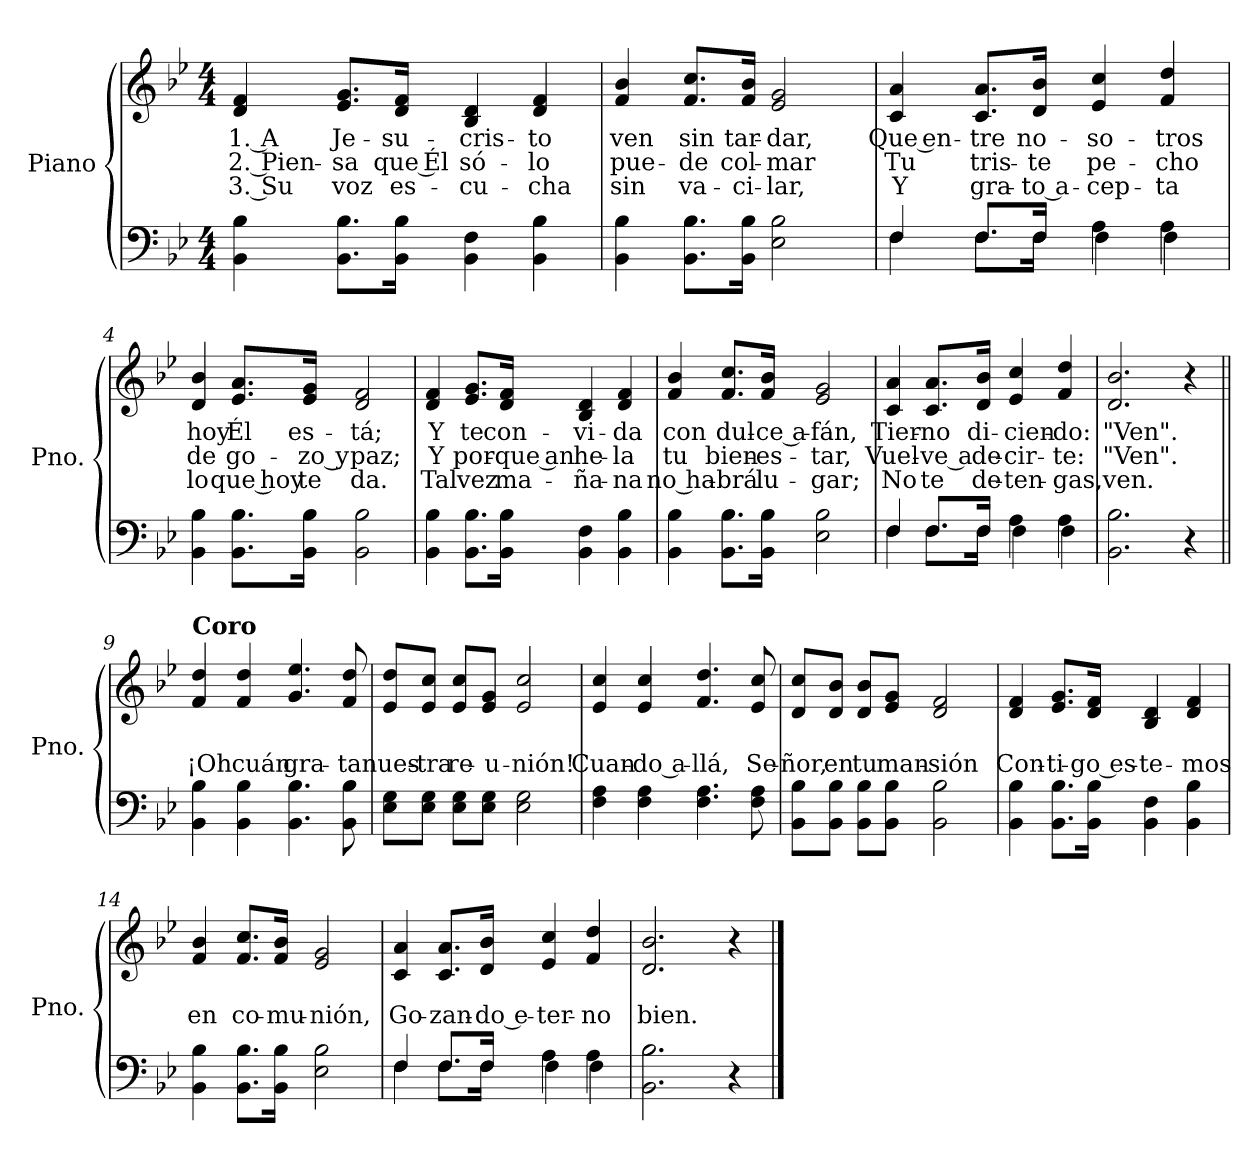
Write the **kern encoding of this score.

**kern	**kern	**text	**text	**text
*part1	*part1	*part1	*part1	*part1
*staff2	*staff1	*staff1	*staff1	*staff1
*I"Piano	*	*	*	*
*I'Pno.	*	*	*	*
*stria5	*stria5	*	*	*
*clefF4	*clefG2	*	*	*
*k[b-e-]	*k[b-e-]	*	*	*
*M4/4	*M4/4	*	*	*
=1	=1	=1	=1	=1
!	!	!LO:LY:b	!LO:LY:b	!LO:LY:b
4BB-\ 4B-\	4d/ 4f/	1. A	2. Pien-	3. Su
!	!	!LO:LY:b	!LO:LY:b	!LO:LY:b
8.BB-\ 8.B-\L	8.e-/ 8.g/L	Je-	-sa	voz
!	!	!LO:LY:b	!LO:LY:b	!LO:LY:b
16BB-\ 16B-\Jk	16d/ 16f/Jk	-su-	que Él	es-
!	!	!LO:LY:b	!LO:LY:b	!LO:LY:b
4BB-\ 4F\	4B-/ 4d/	-cris-	só-	-cu-
!	!	!LO:LY:b	!LO:LY:b	!LO:LY:b
4BB-\ 4B-\	4d/ 4f/	-to	-lo	-cha
=2	=2	=2	=2	=2
!	!	!LO:LY:b	!LO:LY:b	!LO:LY:b
4BB-\ 4B-\	4f/ 4b-/	ven	pue-	sin
!	!	!LO:LY:b	!LO:LY:b	!LO:LY:b
8.BB-\ 8.B-\L	8.f/ 8.cc/L	sin	-de	va-
!	!	!LO:LY:b	!LO:LY:b	!LO:LY:b
16BB-\ 16B-\Jk	16f/ 16b-/Jk	tar-	col-	-ci-
!	!	!LO:LY:b	!LO:LY:b	!LO:LY:b
2E-\ 2B-\	2e-/ 2g/	-dar,	-mar	-lar,
=3	=3	=3	=3	=3
*^	*	*	*	*
!	!	!	!LO:LY:b	!LO:LY:b	!LO:LY:b
4F/	4F\	4c/ 4a/	Que en-	Tu	Y
!	!	!	!LO:LY:b	!LO:LY:b	!LO:LY:b
8.F/L	8.F\L	8.c/ 8.a/L	-tre	tris-	gra-
!	!	!	!LO:LY:b	!LO:LY:b	!LO:LY:b
16F/Jk	16F\Jk	16d/ 16b-/Jk	no-	-te	-to a-
!	!	!	!LO:LY:b	!LO:LY:b	!LO:LY:b
4A\	4F\	4e-/ 4cc/	-so-	pe-	-cep-
!	!	!	!LO:LY:b	!LO:LY:b	!LO:LY:b
4A\	4F\	4f/ 4dd/	-tros	-cho	-ta
=4	=4	=4	=4	=4	=4
!	!	!	!LO:LY:b	!LO:LY:b	!LO:LY:b
*v	*v	*	*	*	*
4BB-\ 4B-\	4d/ 4b-/	hoy	de	lo
!	!	!LO:LY:b	!LO:LY:b	!LO:LY:b
8.BB-\ 8.B-\L	8.e-/ 8.a/L	Él	go-	que hoy
!	!	!LO:LY:b	!LO:LY:b	!LO:LY:b
16BB-\ 16B-\Jk	16e-/ 16g/Jk	es-	-zo y	te
!	!	!LO:LY:b	!LO:LY:b	!LO:LY:b
2BB-\ 2B-\	2d/ 2f/	-tá;	paz;	da.
=5	=5	=5	=5	=5
!	!	!LO:LY:b	!LO:LY:b	!LO:LY:b
4BB-\ 4B-\	4d/ 4f/	Y	Y	Tal
!	!	!LO:LY:b	!LO:LY:b	!LO:LY:b
8.BB-\ 8.B-\L	8.e-/ 8.g/L	te	por-	vez
!	!	!LO:LY:b	!LO:LY:b	!LO:LY:b
16BB-\ 16B-\Jk	16d/ 16f/Jk	con-	-que an-	ma-
!	!	!LO:LY:b	!LO:LY:b	!LO:LY:b
4BB-\ 4F\	4B-/ 4d/	-vi-	-he-	-ña-
!	!	!LO:LY:b	!LO:LY:b	!LO:LY:b
4BB-\ 4B-\	4d/ 4f/	-da	-la	-na
=6	=6	=6	=6	=6
!	!	!LO:LY:b	!LO:LY:b	!LO:LY:b
4BB-\ 4B-\	4f/ 4b-/	con	tu	no ha-
!	!	!LO:LY:b	!LO:LY:b	!LO:LY:b
8.BB-\ 8.B-\L	8.f/ 8.cc/L	dul-	bien-	-brá
!	!	!LO:LY:b	!LO:LY:b	!LO:LY:b
16BB-\ 16B-\Jk	16f/ 16b-/Jk	-ce a-	-es-	lu-
!	!	!LO:LY:b	!LO:LY:b	!LO:LY:b
2E-\ 2B-\	2e-/ 2g/	-fán,	-tar,	-gar;
=7	=7	=7	=7	=7
*^	*	*	*	*
!	!	!	!LO:LY:b	!LO:LY:b	!LO:LY:b
4F/	4F\	4c/ 4a/	Tier-	Vuel-	No
!	!	!	!LO:LY:b	!LO:LY:b	!LO:LY:b
8.F/L	8.F\L	8.c/ 8.a/L	-no	-ve a	te
!	!	!	!LO:LY:b	!LO:LY:b	!LO:LY:b
16F/Jk	16F\Jk	16d/ 16b-/Jk	di-	de-	de-
!	!	!	!LO:LY:b	!LO:LY:b	!LO:LY:b
4A\	4F\	4e-/ 4cc/	-cien-	-cir-	-ten-
!	!	!	!LO:LY:b	!LO:LY:b	!LO:LY:b
4A\	4F\	4f/ 4dd/	-do:	-te:	-gas,
=8	=8	=8	=8	=8	=8
!	!	!	!LO:LY:b	!LO:LY:b	!LO:LY:b
*v	*v	*	*	*	*
2.BB-\ 2.B-\	2.d/ 2.b-/	"Ven".	"Ven".	ven.
4r	4r	.	.	.
=9||	=9||	=9||	=9||	=9||
!	!LO:TX:a:B:t=Coro	!	!	!
!	!	!	!LO:LY:b	!
4BB-\ 4B-\	4f/ 4dd/	.	¡Oh	.
!	!	!	!LO:LY:b	!
4BB-\ 4B-\	4f/ 4dd/	.	cuán	.
!	!	!	!LO:LY:b	!
4.BB-\ 4.B-\	4.g/ 4.ee-/	.	gra-	.
!	!	!	!LO:LY:b	!
8BB-\ 8B-\	8f/ 8dd/	.	-ta	.
=10	=10	=10	=10	=10
!	!	!	!LO:LY:b	!
8E-\ 8G\L	8e-/ 8dd/L	.	nues-	.
!	!	!	!LO:LY:b	!
8E-\ 8G\J	8e-/ 8cc/J	.	-tra	.
!	!	!	!LO:LY:b	!
8E-\ 8G\L	8e-/ 8cc/L	.	re-	.
!	!	!	!LO:LY:b	!
8E-\ 8G\J	8e-/ 8g/J	.	-u-	.
!	!	!	!LO:LY:b	!
2E-\ 2G\	2e-/ 2cc/	.	-nión!	.
=11	=11	=11	=11	=11
!	!	!	!LO:LY:b	!
4F\ 4A\	4e-/ 4cc/	.	Cuan-	.
!	!	!	!LO:LY:b	!
4F\ 4A\	4e-/ 4cc/	.	-do a-	.
!	!	!	!LO:LY:b	!
4.F\ 4.A\	4.f/ 4.dd/	.	-llá,	.
!	!	!	!LO:LY:b	!
8F\ 8A\	8e-/ 8cc/	.	Se-	.
=12	=12	=12	=12	=12
!	!	!	!LO:LY:b	!
8BB-\ 8B-\L	8d/ 8cc/L	.	-ñor,	.
!	!	!	!LO:LY:b	!
8BB-\ 8B-\J	8d/ 8b-/J	.	en	.
!	!	!	!LO:LY:b	!
8BB-\ 8B-\L	8d/ 8b-/L	.	tu	.
!	!	!	!LO:LY:b	!
8BB-\ 8B-\J	8e-/ 8g/J	.	man-	.
!	!	!	!LO:LY:b	!
2BB-\ 2B-\	2d/ 2f/	.	-sión	.
=13	=13	=13	=13	=13
!	!	!	!LO:LY:b	!
4BB-\ 4B-\	4d/ 4f/	.	Con-	.
!	!	!	!LO:LY:b	!
8.BB-\ 8.B-\L	8.e-/ 8.g/L	.	-ti-	.
!	!	!	!LO:LY:b	!
16BB-\ 16B-\Jk	16d/ 16f/Jk	.	-go es-	.
!	!	!	!LO:LY:b	!
4BB-\ 4F\	4B-/ 4d/	.	-te-	.
!	!	!	!LO:LY:b	!
4BB-\ 4B-\	4d/ 4f/	.	-mos	.
=14	=14	=14	=14	=14
!	!	!	!LO:LY:b	!
4BB-\ 4B-\	4f/ 4b-/	.	en	.
!	!	!	!LO:LY:b	!
8.BB-\ 8.B-\L	8.f/ 8.cc/L	.	co-	.
!	!	!	!LO:LY:b	!
16BB-\ 16B-\Jk	16f/ 16b-/Jk	.	-mu-	.
!	!	!	!LO:LY:b	!
2E-\ 2B-\	2e-/ 2g/	.	-nión,	.
=15	=15	=15	=15	=15
*^	*	*	*	*
!	!	!	!	!LO:LY:b	!
4F/	4F\	4c/ 4a/	.	Go-	.
!	!	!	!	!LO:LY:b	!
8.F/L	8.F\L	8.c/ 8.a/L	.	-zan-	.
!	!	!	!	!LO:LY:b	!
16F/Jk	16F\Jk	16d/ 16b-/Jk	.	-do e-	.
!	!	!	!	!LO:LY:b	!
4A\	4F\	4e-/ 4cc/	.	-ter-	.
!	!	!	!	!LO:LY:b	!
4A\	4F\	4f/ 4dd/	.	-no	.
=16	=16	=16	=16	=16	=16
!	!	!	!	!LO:LY:b	!
*v	*v	*	*	*	*
2.BB-\ 2.B-\	2.d/ 2.b-/	.	bien.	.
4r	4r	.	.	.
==	==	==	==	==
*-	*-	*-	*-	*-
